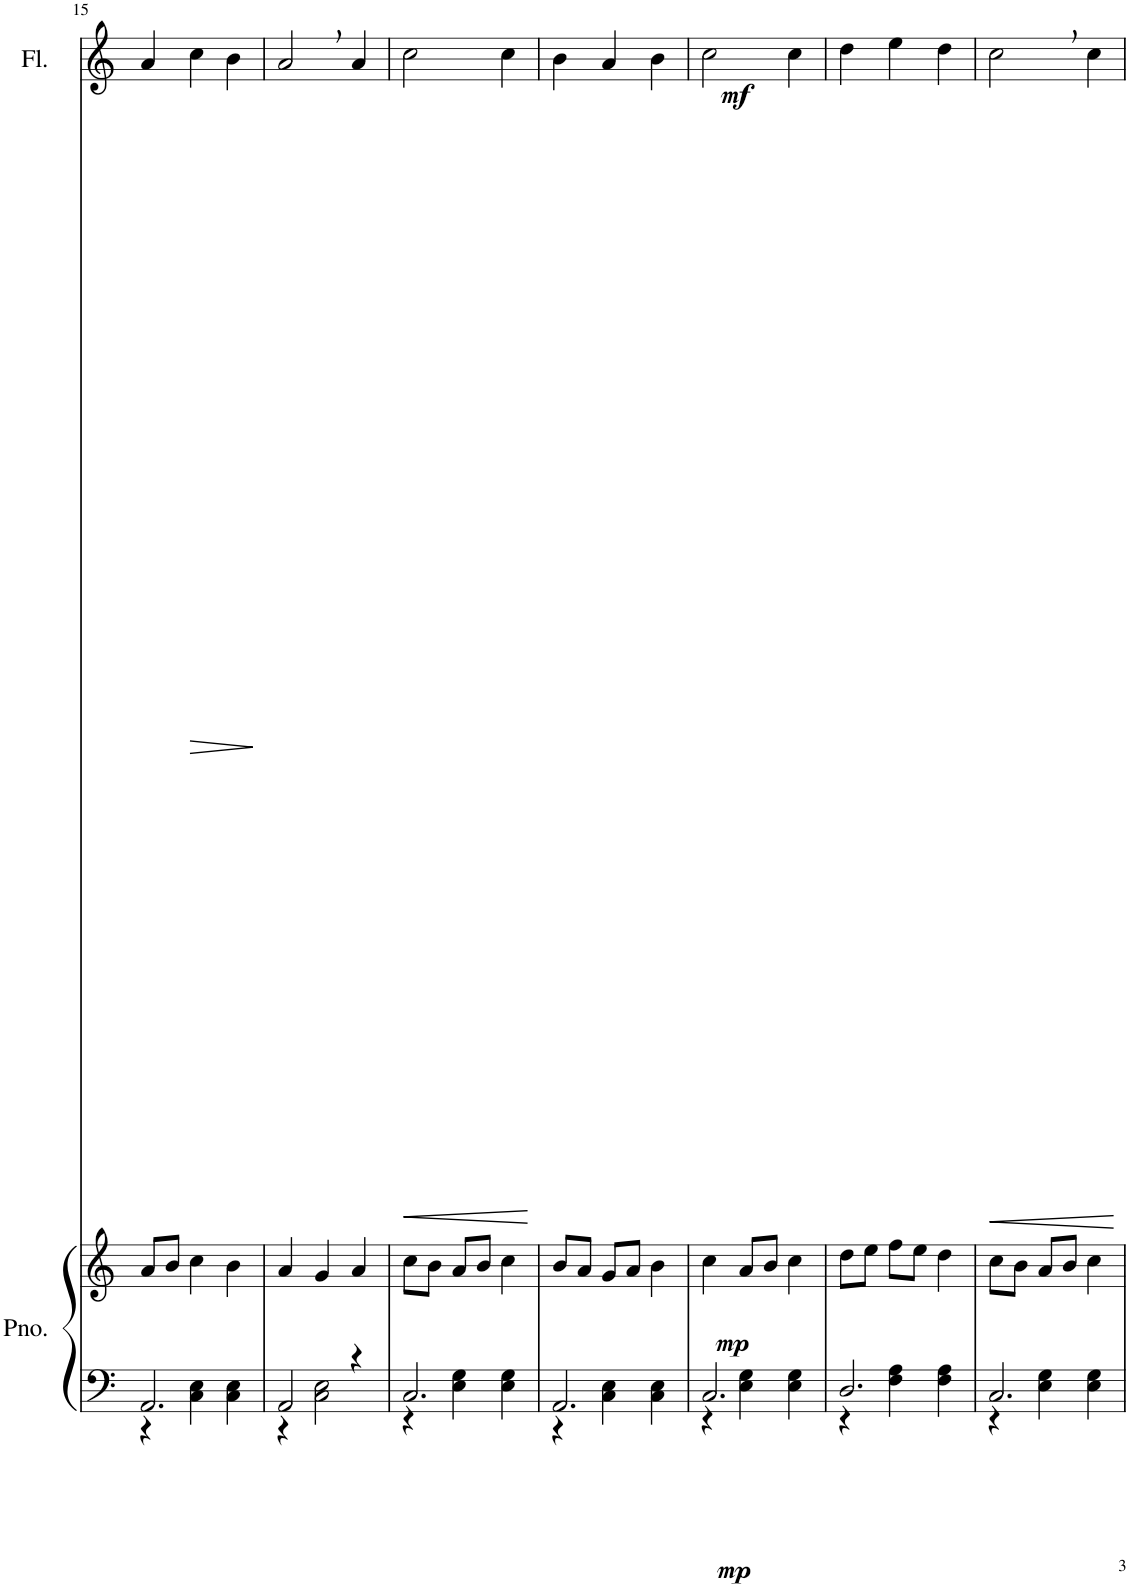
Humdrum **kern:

**kern	**kern	**dynam	**kern	**dynam
*part2	*part2	*part2	*part1	*part1
*staff3	*staff2	*staff2/3	*staff1	*staff1
*I"Piano	*	*	*I"Flute	*
*I'Pno.	*	*	*I'Fl.	*
!!LO:PB:g=z
*clefF4	*clefG2	*	*clefG2	*
*k[]	*k[]	*	*k[]	*
*M3/4	*M3/4	*	*M3/4	*
=15	=15	=15	=15	=15
*^	*	*	*	*
2.AA/	4r	8a/L	.	4a/	.
.	.	8b/J	.	.	.
!	!	!	!	!	!LO:HP:b
.	4C\ 4E\	4cc\	.	4cc\	>
.	4C\ 4E\	4b\	.	4b\	.
*v	*v	*	*	*	*
.	.	.	.	]
=16	=16	=16	=16	=16
*^	*	*	*	*
2AA/	4r	4a/	.	2a,/	.
.	2C\ 2E\	4g/	.	.	.
4r	.	4a/	.	4a/	.
=17	=17	=17	=17	=17	=17
!	!	!	!	!	!LO:HP:b
2.C/	4r	8cc\L	.	2cc\	<
.	.	8b\J	.	.	.
.	4E\ 4G\	8a/L	.	.	.
.	.	8b/J	.	.	.
.	4E\ 4G\	4cc\	.	4cc\	.
*v	*v	*	*	*	*
.	.	.	.	[
=18	=18	=18	=18	=18
*^	*	*	*	*
2.AA/	4r	8b/L	.	4b\	.
.	.	8a/J	.	.	.
.	4C\ 4E\	8g/L	.	4a/	.
.	.	8a/J	.	.	.
.	4C\ 4E\	4b\	.	4b\	.
=19	=19	=19	=19	=19	=19
!	!	!	!LO:DY:b=2	!	!
!	!	!	!LO:DY:n=1:b	!	!LO:DY:b
2.C/	4r	4cc\	mp mp	2cc\	mf
.	4E\ 4G\	8a/L	.	.	.
.	.	8b/J	.	.	.
.	4E\ 4G\	4cc\	.	4cc\	.
=20	=20	=20	=20	=20	=20
2.D/	4r	8dd\L	.	4dd\	.
.	.	8ee\J	.	.	.
.	4F\ 4A\	8ff\L	.	4ee\	.
.	.	8ee\J	.	.	.
.	4F\ 4A\	4dd\	.	4dd\	.
=21	=21	=21	=21	=21	=21
!	!	!	!	!	!LO:HP:b
2.C/	4r	8cc\L	.	2cc,\	<
.	.	8b\J	.	.	.
.	4E\ 4G\	8a/L	.	.	.
.	.	8b/J	.	.	.
.	4E\ 4G\	4cc\	.	4cc\	.
*v	*v	*	*	*	*
.	.	.	.	[
=	=	=	=	=
*-	*-	*-	*-	*-
